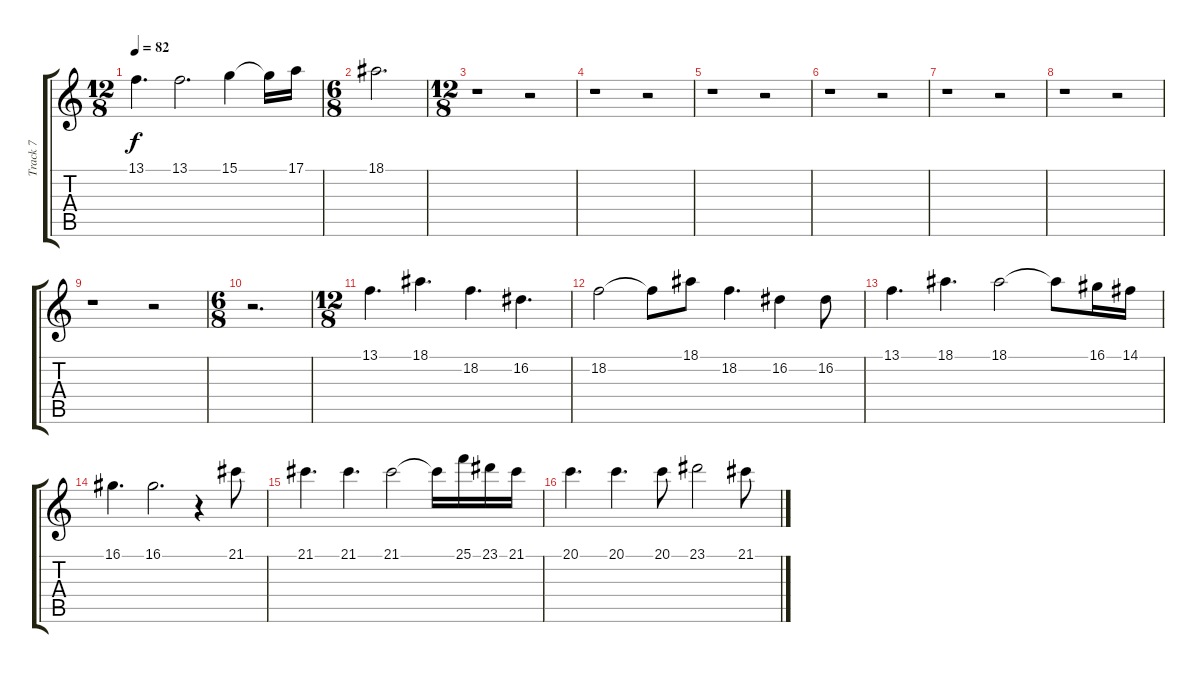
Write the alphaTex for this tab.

\track ("Track 7" "Track 7") {instrument flute}
\staff {score tabs}
\tuning (E4 B3 G3 D3 A2 E2) {hide}
\ts (12 8)
\tempo 82
\clef g2
\ks c
13.1.4{d dy f} 13.1.2{d} 15.1.4 15.1{t}.16 17.1.16 |
\ts (6 8)
18.1.2{d} |
\ts (12 8)
r.1 r.2 |
r.1 r.2 |
r.1 r.2 |
r.1 r.2 |
r.1 r.2 |
r.1 r.2 |
r.1 r.2 |
\ts (6 8)
r.2{d} |
\ts (12 8)
13.1.4{d} 18.1.4{d} 18.2.4{d} 16.2.4{d} |
18.2.2 18.2{t}.8 18.1.8 18.2.4{d} 16.2.4 16.2.8 |
13.1.4{d} 18.1.4{d} 18.1.2 18.1{t}.8 16.1.16 14.1.16 |
16.1.4{d} 16.1.2{d} r.4 21.1.8 |
21.1.4{d} 21.1.4{d} 21.1.2 21.1{t}.16 25.1.16 23.1.16 21.1.16 |
20.1.4{d} 20.1.4{d} 20.1.8 23.1.2 21.1.8
